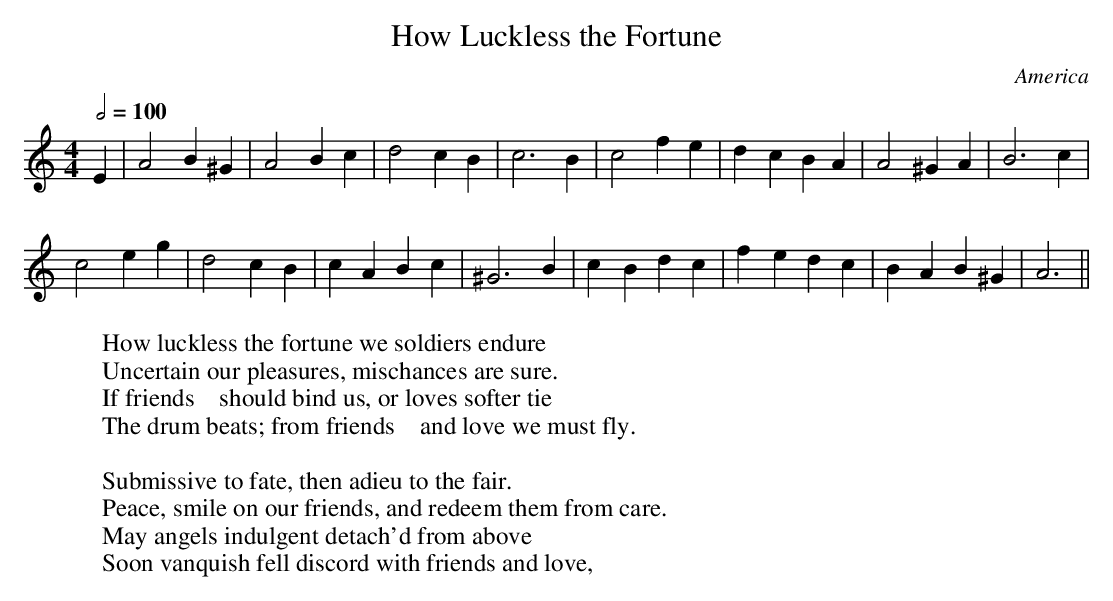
X:1
T:How Luckless the Fortune
O:America
M:4/4
L:1/8
Q:2/4=100
W:How luckless the fortune we soldiers endure
W:Uncertain our pleasures, mischances are sure.
W:If friends    should bind us, or loves softer tie
W:The drum beats; from friends    and love we must fly.
W:
W:Submissive to fate, then adieu to the fair.
W:Peace, smile on our friends, and redeem them from care.
W:May angels indulgent detach'd from above
W:Soon vanquish fell discord with friends and love,
K:C
E2|A4 B2^G2|A4 B2c2|d4 c2B2|c6B2|\
c4 f2e2|d2-c2 B2A2|A4 ^G2A2|B6c2|
c4 e2g2|d4 c2B2|c2-A2 B2c2|^G6B2|\
c2-B2 d2c2|f2-e2 d2c2|B2-A2 B2^G2|A6||
